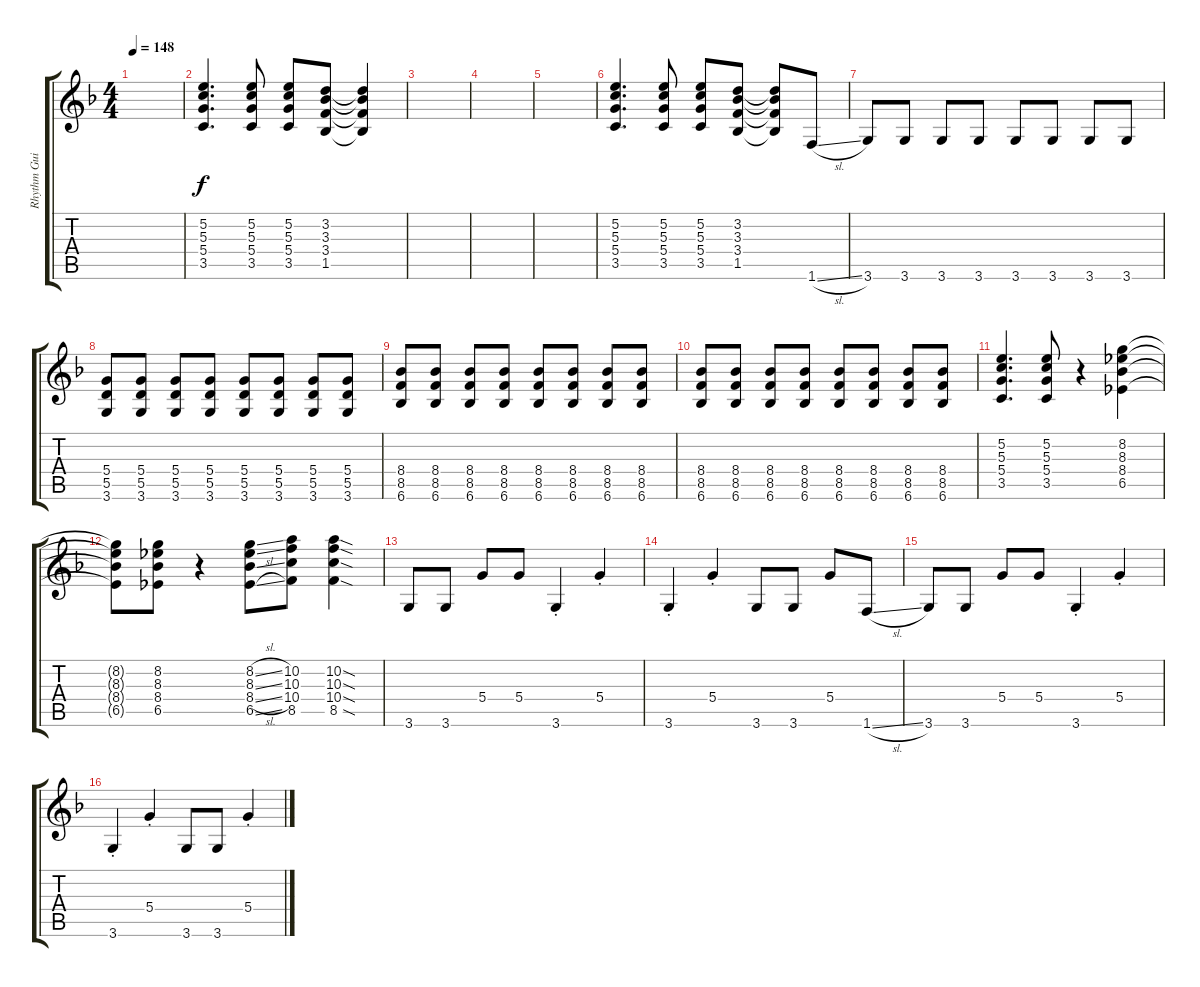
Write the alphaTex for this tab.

\track ("Rhythm Guitar" "Rhythm Gui") {instrument overdrivenguitar}
\staff {score tabs}
\tuning (E4 B3 G3 D3 A2 E2) {hide}
\ts (4 4)
\tempo 148
\clef g2
\ks f
|
(5.2 5.3 5.4 3.5).4{d} (5.2 5.3 5.4 3.5).8 (5.2 5.3 5.4 3.5).8 (3.2 3.3 3.4 1.5).8 (3.2{t} 3.3{t} 3.4{t} 1.5{t}).4 |
|
|
|
(5.2 5.3 5.4 3.5).4{d} (5.2 5.3 5.4 3.5).8 (5.2 5.3 5.4 3.5).8 (3.2 3.3 3.4 1.5).8 (3.2{t} 3.3{t} 3.4{t} 1.5{t}).8 1.6{sl}.8 |
3.6.8 3.6.8 3.6.8 3.6.8 3.6.8 3.6.8 3.6.8 3.6.8 |
(5.4 5.5 3.6).8 (5.4 5.5 3.6).8 (5.4 5.5 3.6).8 (5.4 5.5 3.6).8 (5.4 5.5 3.6).8 (5.4 5.5 3.6).8 (5.4 5.5 3.6).8 (5.4 5.5 3.6).8 |
(8.4 8.5 6.6).8 (8.4 8.5 6.6).8 (8.4 8.5 6.6).8 (8.4 8.5 6.6).8 (8.4 8.5 6.6).8 (8.4 8.5 6.6).8 (8.4 8.5 6.6).8 (8.4 8.5 6.6).8 |
(8.4 8.5 6.6).8 (8.4 8.5 6.6).8 (8.4 8.5 6.6).8 (8.4 8.5 6.6).8 (8.4 8.5 6.6).8 (8.4 8.5 6.6).8 (8.4 8.5 6.6).8 (8.4 8.5 6.6).8 |
(5.2 5.3 5.4 3.5).4{d} (5.2 5.3 5.4 3.5).8 r.4 (8.2 8.3 8.4 6.5).4 |
(8.2{t} 8.3{t} 8.4{t} 6.5{t}).8 (8.2 8.3 8.4 6.5).8 r.4 (8.2{sl} 8.3{sl} 8.4{sl} 6.5{sl}).8 (10.2 10.3 10.4 8.5).8 (10.2{sod} 10.3{sod} 10.4{sod} 8.5{sod}).4 |
3.6.8 3.6.8 5.4.8 5.4.8 3.6{st}.4 5.4{st}.4 |
3.6{st}.4 5.4{st}.4 3.6.8 3.6.8 5.4.8 1.6{sl}.8 |
3.6.8 3.6.8 5.4.8 5.4.8 3.6{st}.4 5.4{st}.4 |
3.6{st}.4 5.4{st}.4 3.6.8 3.6.8 5.4{st}.4
